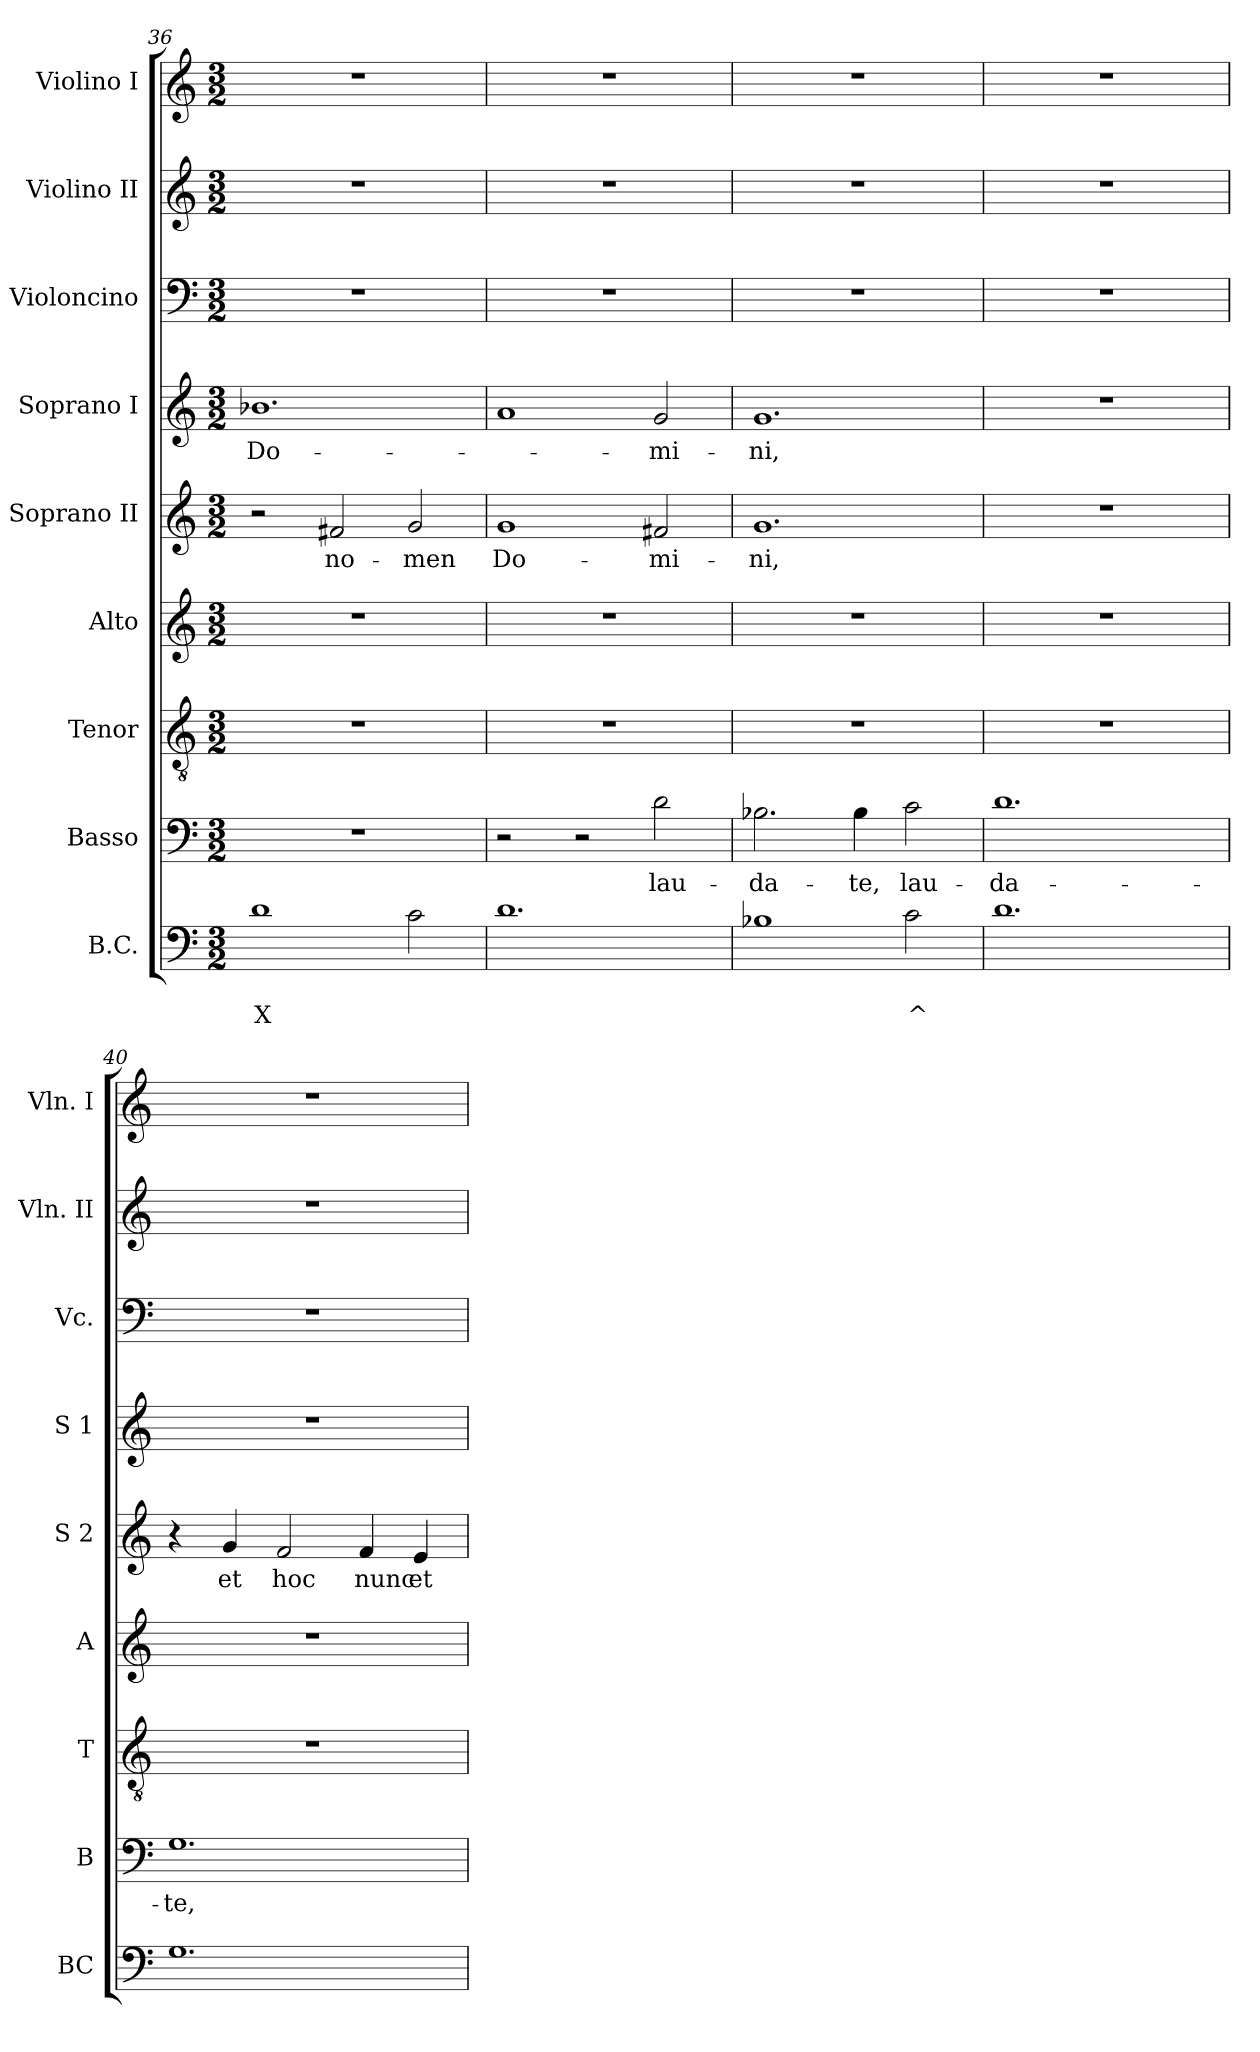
**kern	**text	**text	**kern	**text	**kern	**kern	**kern	**text	**kern	**text	**kern	**kern	**kern
*part9	*part9	*part9	*part8	*part8	*part7	*part6	*part5	*part5	*part4	*part4	*part3	*part2	*part1
*staff9	*staff9	*staff9	*staff8	*staff8	*staff7	*staff6	*staff5	*staff5	*staff4	*staff4	*staff3	*staff2	*staff1
*I"B.C.	*	*	*I"Basso	*	*I"Tenor	*I"Alto	*I"Soprano II	*	*I"Soprano I	*	*I"Violoncino	*I"Violino II	*I"Violino I
*I'BC	*	*	*I'B	*	*I'T	*I'A	*I'S 2	*	*I'S 1	*	*I'Vc.	*I'Vln. II	*I'Vln. I
*clefF4	*	*	*clefF4	*	*clefGv2	*clefG2	*clefG2	*	*clefG2	*	*clefF4	*clefG2	*clefG2
*k[]	*	*	*k[]	*	*k[]	*k[]	*k[]	*	*k[]	*	*k[]	*k[]	*k[]
*C:	*	*	*C:	*	*C:	*C:	*C:	*	*C:	*	*C:	*C:	*C:
*M3/2	*	*	*M3/2	*	*M3/2	*M3/2	*M3/2	*	*M3/2	*	*M3/2	*M3/2	*M3/2
=36	=36	=36	=36	=36	=36	=36	=36	=36	=36	=36	=36	=36	=36
!	!	!LO:LY:b	!	!	!	!	!	!	!	!LO:LY:b	!	!	!
1d	.	X	1.r	.	1.r	1.r	2r	.	1.b-X	Do-	1.r	1.r	1.r
!	!	!	!	!	!	!	!	!LO:LY:b	!	!	!	!	!
.	.	.	.	.	.	.	2f#X/	no-	.	.	.	.	.
!	!	!	!	!	!	!	!	!LO:LY:b	!	!	!	!	!
2c\	.	.	.	.	.	.	2g/	-men	.	.	.	.	.
=37	=37	=37	=37	=37	=37	=37	=37	=37	=37	=37	=37	=37	=37
*^	*	*	*	*	*	*	*	*	*	*	*	*	*
!	!	!	!	!	!	!	!	!	!LO:LY:b	!	!	!	!	!
1.d	2ryy	.	.	2r	.	1.r	1.r	1g	Do-	1a	.	1.r	1.r	1.r
.	2ryy	.	.	2r	.	.	.	.	.	.	.	.	.	.
!	!	!	!	!	!LO:LY:b	!	!	!	!LO:LY:b	!	!LO:LY:b	!	!	!
.	2ryy	.	.	2d\	lau-	.	.	2f#X/	-mi-	2g/	-mi-	.	.	.
=38	=38	=38	=38	=38	=38	=38	=38	=38	=38	=38	=38	=38	=38	=38
!	!	!	!	!	!LO:LY:b	!	!	!	!LO:LY:b	!	!LO:LY:b	!	!	!
*v	*v	*	*	*	*	*	*	*	*	*	*	*	*	*
1B-X	.	.	2.B-X\	-da-	1.r	1.r	1.g	-ni,	1.g	-ni,	1.r	1.r	1.r
!	!	!	!	!LO:LY:b	!	!	!	!	!	!	!	!	!
.	.	.	4B-\	-te,	.	.	.	.	.	.	.	.	.
!	!	!LO:LY:b	!	!LO:LY:b	!	!	!	!	!	!	!	!	!
2c\	.	^	2c\	lau-	.	.	.	.	.	.	.	.	.
!!LO:LB:g=z
=39	=39	=39	=39	=39	=39	=39	=39	=39	=39	=39	=39	=39	=39
*^	*	*	*	*	*	*	*	*	*	*	*	*	*
!	!	!	!	!	!LO:LY:b	!	!	!	!	!	!	!	!	!
1.d	2ryy	.	.	1.d	-da-	1.r	1.r	1.r	.	1.r	.	1.r	1.r	1.r
.	2ryy	.	.	.	.	.	.	.	.	.	.	.	.	.
.	2ryy	.	.	.	.	.	.	.	.	.	.	.	.	.
=40	=40	=40	=40	=40	=40	=40	=40	=40	=40	=40	=40	=40	=40	=40
!	!	!	!	!	!LO:LY:b	!	!	!	!	!	!	!	!	!
*v	*v	*	*	*	*	*	*	*	*	*	*	*	*	*
1.G	.	.	1.G	-te,	1.r	1.r	4r	.	1.r	.	1.r	1.r	1.r
!	!	!	!	!	!	!	!	!LO:LY:b	!	!	!	!	!
.	.	.	.	.	.	.	4g/	et	.	.	.	.	.
!	!	!	!	!	!	!	!	!LO:LY:b	!	!	!	!	!
.	.	.	.	.	.	.	2f/	hoc	.	.	.	.	.
!	!	!	!	!	!	!	!	!LO:LY:b	!	!	!	!	!
.	.	.	.	.	.	.	4f/	nunc	.	.	.	.	.
!	!	!	!	!	!	!	!	!LO:LY:b	!	!	!	!	!
.	.	.	.	.	.	.	4e/	et	.	.	.	.	.
=	=	=	=	=	=	=	=	=	=	=	=	=	=
*-	*-	*-	*-	*-	*-	*-	*-	*-	*-	*-	*-	*-	*-
